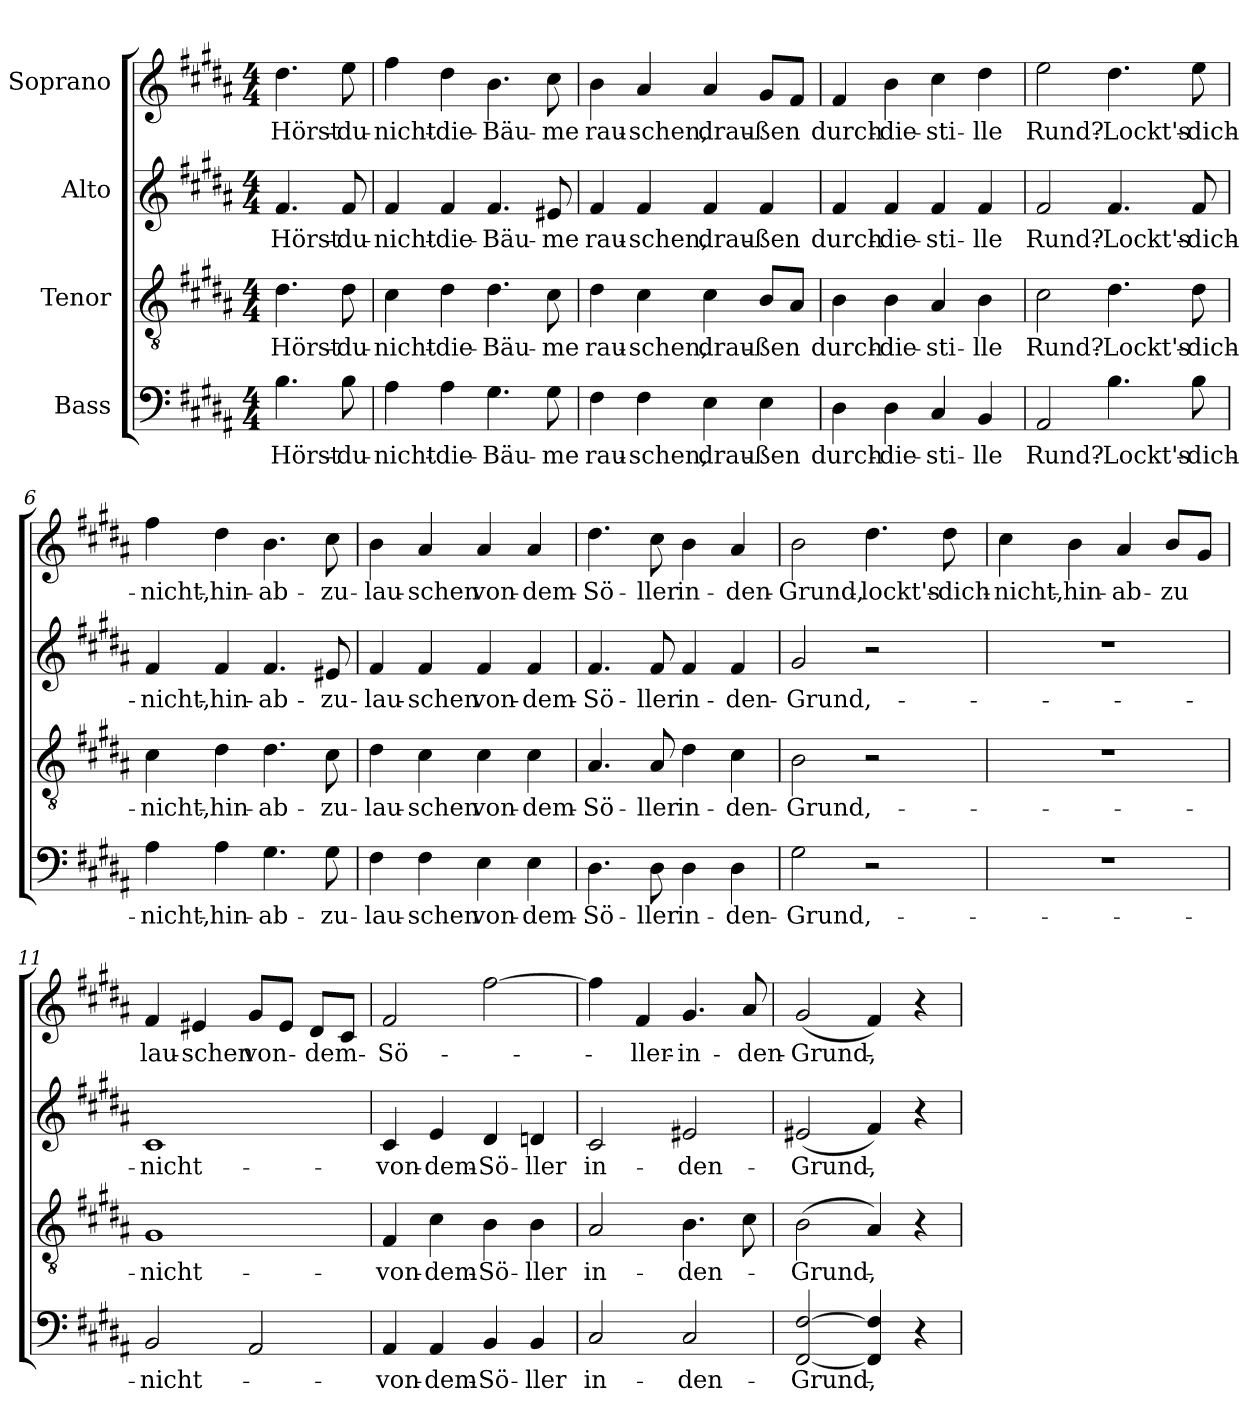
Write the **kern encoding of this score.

**kern	**text	**kern	**text	**kern	**text	**kern	**text
*part4	*part4	*part3	*part3	*part2	*part2	*part1	*part1
*staff4	*staff4	*staff3	*staff3	*staff2	*staff2	*staff1	*staff1
*I"Bass	*	*I"Tenor	*	*I"Alto	*	*I"Soprano	*
*clefF4	*	*clefGv2	*	*clefG2	*	*clefG2	*
*k[f#c#g#d#a#]	*	*k[f#c#g#d#a#]	*	*k[f#c#g#d#a#]	*	*k[f#c#g#d#a#]	*
*B:	*	*B:	*	*B:	*	*B:	*
*M4/4	*	*M4/4	*	*M4/4	*	*M4/4	*
=1	=1	=1	=1	=1	=1	=1	=1
4.B\	Hörst-	4.d#\	Hörst-	4.f#/	Hörst-	4.dd#\	Hörst-
8B\	du-	8d#\	du-	8f#/	du-	8ee\	du-
=2	=2	=2	=2	=2	=2	=2	=2
4A#\	nicht-	4c#\	nicht-	4f#/	nicht-	4ff#\	nicht-
4A#\	die-	4d#\	die-	4f#/	die-	4dd#\	die-
4.G#\	Bäu-	4.d#\	Bäu-	4.f#/	Bäu-	4.b\	Bäu-
8G#\	-me	8c#\	-me	8e#X/	-me	8cc#\	-me
=3	=3	=3	=3	=3	=3	=3	=3
4F#\	rau-	4d#\	rau-	4f#/	rau-	4b\	rau-
4F#\	-schen,	4c#\	-schen,	4f#/	-schen,	4a#/	-schen,
4E\	drau-	4c#\	drau-	4f#/	drau-	4a#/	drau-
4E\	-ßen	8B/L	-ßen	4f#/	-ßen	8g#/L	-ßen
.	.	8A#/J	.	.	.	8f#/J	.
=4	=4	=4	=4	=4	=4	=4	=4
4D#\	durch-	4B\	durch-	4f#/	durch-	4f#/	durch-
4D#\	die-	4B\	die-	4f#/	die-	4b\	die-
4C#/	sti-	4A#/	sti-	4f#/	sti-	4cc#\	sti-
4BB/	-lle	4B\	-lle	4f#/	-lle	4dd#\	-lle
=5	=5	=5	=5	=5	=5	=5	=5
2AA#/	Rund?-	2c#\	Rund?-	2f#/	Rund?-	2ee\	Rund?-
4.B\	Lockt's-	4.d#\	Lockt's-	4.f#/	Lockt's-	4.dd#\	Lockt's-
8B\	dich-	8d#\	dich-	8f#/	dich-	8ee\	dich-
=6	=6	=6	=6	=6	=6	=6	=6
4A#\	nicht,-	4c#\	nicht,-	4f#/	nicht,-	4ff#\	nicht,-
4A#\	hin-	4d#\	hin-	4f#/	hin-	4dd#\	hin-
4.G#\	-ab-	4.d#\	-ab-	4.f#/	-ab-	4.b\	-ab-
8G#\	-zu-	8c#\	-zu-	8e#X/	-zu-	8cc#\	-zu-
!!LO:LB:g=z
=7	=7	=7	=7	=7	=7	=7	=7
4F#\	-lau-	4d#\	-lau-	4f#/	-lau-	4b\	-lau-
4F#\	-schen	4c#\	-schen	4f#/	-schen	4a#/	-schen
4E\	von-	4c#\	von-	4f#/	von-	4a#/	von-
4E\	dem-	4c#\	dem-	4f#/	dem-	4a#/	dem-
=8	=8	=8	=8	=8	=8	=8	=8
4.D#\	Sö-	4.A#/	Sö-	4.f#/	Sö-	4.dd#\	Sö-
8D#\	-ller	8A#/	-ller	8f#/	-ller	8cc#\	-ller
4D#\	in-	4d#\	in-	4f#/	in-	4b\	in-
4D#\	den-	4c#\	den-	4f#/	den-	4a#/	den-
=9	=9	=9	=9	=9	=9	=9	=9
2G#\	Grund,-	2B\	Grund,-	2g#/	Grund,-	2b\	Grund,-
2r	.	2r	.	2r	.	4.dd#\	lockt's-
.	.	.	.	.	.	8dd#\	dich-
=10	=10	=10	=10	=10	=10	=10	=10
1r	.	1r	.	1r	.	4cc#\	nicht,-
.	.	.	.	.	.	4b\	hin-
.	.	.	.	.	.	4a#/	-ab-
.	.	.	.	.	.	8b/L	-zu
.	.	.	.	.	.	8g#/J	.
=11	=11	=11	=11	=11	=11	=11	=11
2BB/	nicht-	1G#/	nicht-	1c#/	nicht-	4f#/	lau-
.	.	.	.	.	.	4e#X/	-schen
2AA#/	.	.	.	.	.	8g#/L	von-
.	.	.	.	.	.	8e#/J	.
.	.	.	.	.	.	8d#/L	dem-
.	.	.	.	.	.	8c#/J	.
!!LO:LB:g=z
=12	=12	=12	=12	=12	=12	=12	=12
4AA#/	von-	4F#/	von-	4c#/	von-	2f#/	Sö-
4AA#/	dem-	4c#\	dem-	4e/	dem-	.	.
4BB/	Sö-	4B\	Sö-	4d#/	Sö-	[2ff#\	.
4BB/	-ller	4B\	-ller	4dn/	-ller	.	.
=13	=13	=13	=13	=13	=13	=13	=13
2C#/	in-	2A#/	in-	2c#/	in-	4ff#\]	.
.	.	.	.	.	.	4f#/	ller-
2C#/	den-	4.B\	den-	2e#X/	den-	4.g#/	in-
.	.	8c#\	.	.	.	8a#/	den-
=14	=14	=14	=14	=14	=14	=14	=14
[2FF#/ [2F#/	Grund,-	(2B\	Grund,-	(2e#X/	Grund,-	(2g#/	Grund,-
4FF#]/ 4F#]/	.	4A#/)	.	4f#/)	.	4f#/)	.
4r	.	4r	.	4r	.	4r	.
=	=	=	=	=	=	=	=
*-	*-	*-	*-	*-	*-	*-	*-
